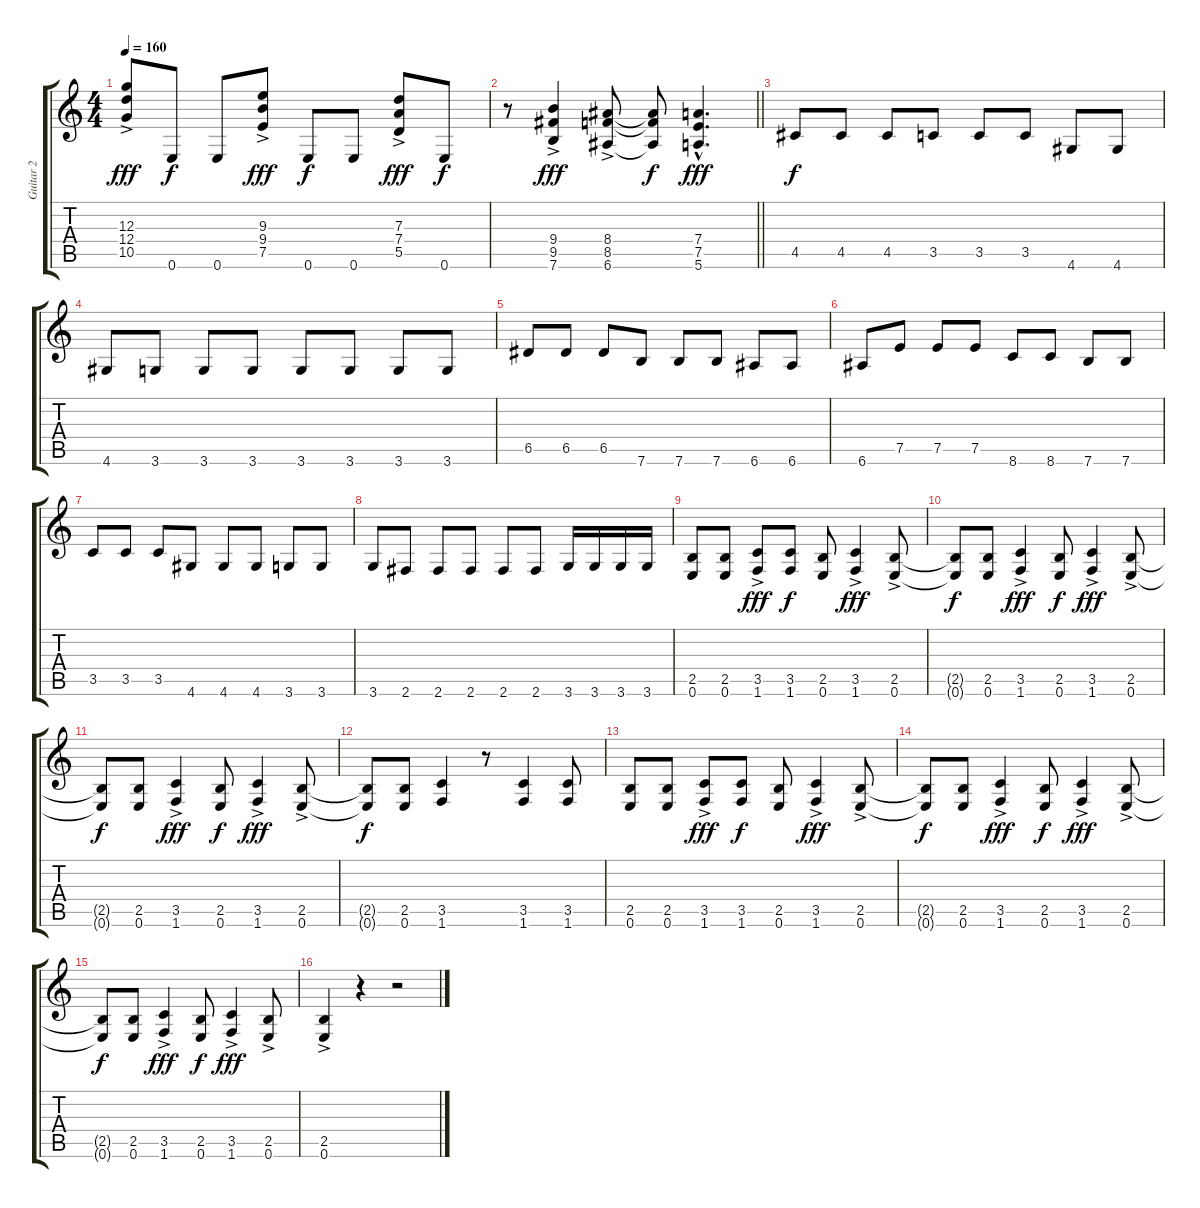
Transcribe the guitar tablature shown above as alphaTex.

\track ("Guitar 2" "Guitar 2") {instrument distortionguitar}
\staff {score tabs}
\tuning (E4 B3 G3 D3 A2 E2) {hide}
\ts (4 4)
\tempo 160
\clef g2
\ks c
(12.3{ac} 12.4{ac} 10.5{ac}).8{dy fff} 0.6.8{dy f} 0.6.8 (9.3{ac} 9.4{ac} 7.5{ac}).8{dy fff} 0.6.8{dy f} 0.6.8 (7.3{ac} 7.4{ac} 5.5{ac}).8{dy fff} 0.6.8{dy f} |
\barLineRight lightlight
r.8 (9.4{ac} 9.5{ac} 7.6{ac}).4{dy fff} (8.4{ac} 8.5{ac} 6.6{ac}).8 (8.4{t} 8.5{t} 6.6{t}).8{dy f} (7.4{hac} 7.5{hac} 5.6{hac}).4{d dy fff} |
4.5.8{dy f} 4.5.8 4.5.8 3.5.8 3.5.8 3.5.8 4.6.8 4.6.8 |
4.6.8 3.6.8 3.6.8 3.6.8 3.6.8 3.6.8 3.6.8 3.6.8 |
6.5.8 6.5.8 6.5.8 7.6.8 7.6.8 7.6.8 6.6.8 6.6.8 |
6.6.8 7.5.8 7.5.8 7.5.8 8.6.8 8.6.8 7.6.8 7.6.8 |
3.5.8 3.5.8 3.5.8 4.6.8 4.6.8 4.6.8 3.6.8 3.6.8 |
3.6.8 2.6.8 2.6.8 2.6.8 2.6.8 2.6.8 3.6.16 3.6.16 3.6.16 3.6.16 |
(2.5 0.6).8 (2.5 0.6).8 (3.5{ac} 1.6{ac}).8{dy fff} (3.5 1.6).8{dy f} (2.5 0.6).8 (3.5{ac} 1.6{ac}).4{dy fff} (2.5{ac} 0.6{ac}).8 |
(2.5{t} 0.6{t}).8{dy f} (2.5 0.6).8 (3.5{ac} 1.6{ac}).4{dy fff} (2.5 0.6).8{dy f} (3.5{ac} 1.6{ac}).4{dy fff} (2.5{ac} 0.6{ac}).8 |
(2.5{t} 0.6{t}).8{dy f} (2.5 0.6).8 (3.5{ac} 1.6{ac}).4{dy fff} (2.5 0.6).8{dy f} (3.5{ac} 1.6{ac}).4{dy fff} (2.5{ac} 0.6{ac}).8 |
(2.5{t} 0.6{t}).8{dy f} (2.5 0.6).8 (3.5 1.6).4 r.8 (3.5 1.6).4 (3.5 1.6).8 |
(2.5 0.6).8 (2.5 0.6).8 (3.5{ac} 1.6{ac}).8{dy fff} (3.5 1.6).8{dy f} (2.5 0.6).8 (3.5{ac} 1.6{ac}).4{dy fff} (2.5{ac} 0.6{ac}).8 |
(2.5{t} 0.6{t}).8{dy f} (2.5 0.6).8 (3.5{ac} 1.6{ac}).4{dy fff} (2.5 0.6).8{dy f} (3.5{ac} 1.6{ac}).4{dy fff} (2.5{ac} 0.6{ac}).8 |
(2.5{t} 0.6{t}).8{dy f} (2.5 0.6).8 (3.5{ac} 1.6{ac}).4{dy fff} (2.5 0.6).8{dy f} (3.5{ac} 1.6{ac}).4{dy fff} (2.5{ac} 0.6{ac}).8 |
(2.5{ac} 0.6{ac}).4 r.4 r.2
